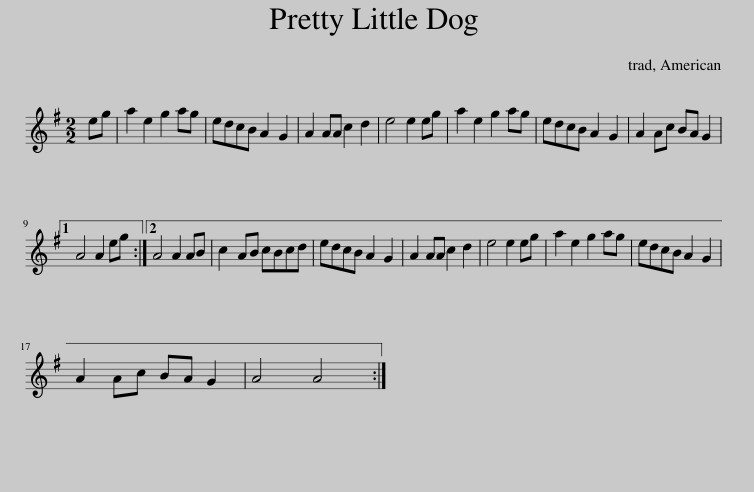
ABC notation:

X:1
L:1/8
M:2/2
I:linebreak $
K:G
V:1 treble
V:1
 eg | a2 e2 g2 ag | edcB A2 G2 | A2 AA c2 d2 | e4 e2 eg | %5
 a2 e2 g2 ag | edcB A2 G2 | A2 Ac BA G2 |1$ A4 A2 eg :|2 A4 A2 AB | %10
 c2 AB cBcd | edcB A2 G2 | A2 AA c2 d2 | e4 e2 eg | a2 e2 g2 ag | %15
 edcB A2 G2 |$ A2 Ac BA G2 | A4 A4 :| %18
